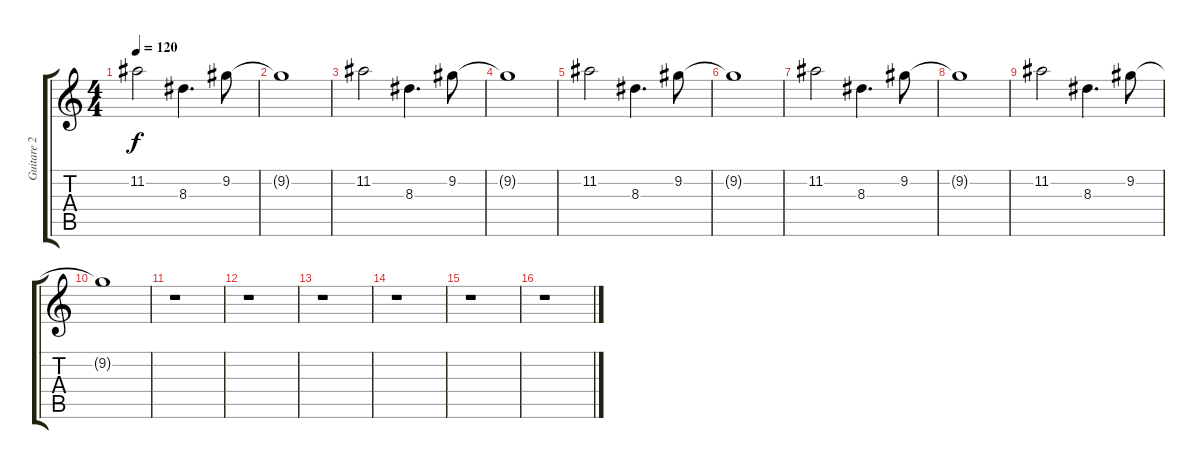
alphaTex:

\track ("Guitare 2 - Tom" "Guitare 2 ") {instrument distortionguitar}
\staff {score tabs}
\tuning (E4 B3 G3 D3 A2 E2) {hide}
\ts (4 4)
\tempo 120
\clef g2
\ks c
11.2.2{dy f} 8.3.4{d} 9.2.8 |
9.2{t}.1 |
11.2.2 8.3.4{d} 9.2.8 |
9.2{t}.1 |
11.2.2 8.3.4{d} 9.2.8 |
9.2{t}.1 |
11.2.2 8.3.4{d} 9.2.8 |
9.2{t}.1 |
11.2.2 8.3.4{d} 9.2.8 |
9.2{t}.1 |
r.1 |
r.1 |
r.1 |
r.1 |
r.1 |
r.1
